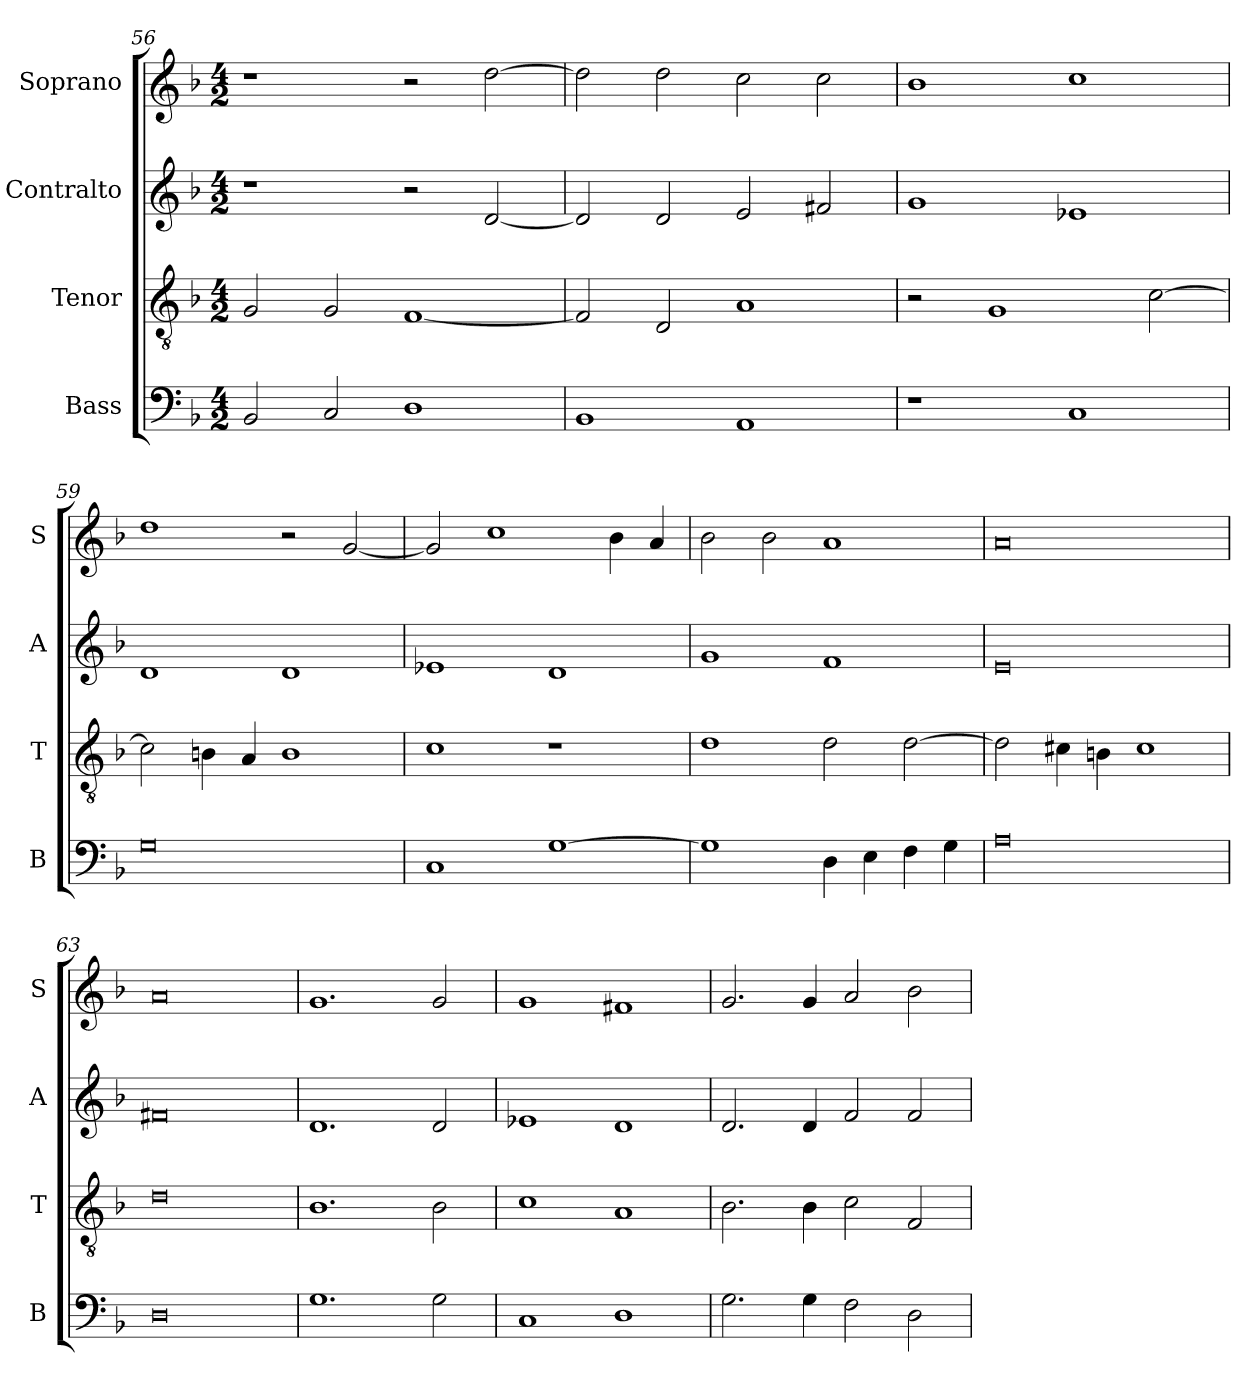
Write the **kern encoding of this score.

**kern	**kern	**kern	**kern
*part4	*part3	*part2	*part1
*staff4	*staff3	*staff2	*staff1
*I"Bass	*I"Tenor	*I"Contralto	*I"Soprano
*I'B	*I'T	*I'A	*I'S
*clefF4	*clefGv2	*clefG2	*clefG2
*k[b-]	*k[b-]	*k[b-]	*k[b-]
*G:dor	*G:dor	*G:dor	*G:dor
*M4/2	*M4/2	*M4/2	*M4/2
=56	=56	=56	=56
2BB-	2G	1r	1r
2C	2G	.	.
1D	[1F	2r	2r
.	.	[2d	[2dd
=57	=57	=57	=57
1BB-	2F]	2d]	2dd]
.	2D	2d	2dd
1AA	1A	2e	2cc
.	.	2f#X	2cc
=58	=58	=58	=58
1r	2r	1g	1b-
.	1G	.	.
1C	.	1e-X	1cc
.	[2c	.	.
=59	=59	=59	=59
0G	2c]	1d	1dd
.	4Bn	.	.
.	4A	.	.
.	1B	1d	2r
.	.	.	[2g
=60	=60	=60	=60
1C	1c	1e-X	2g]
.	.	.	1cc
[1G	1r	1d	.
.	.	.	4b-
.	.	.	4a
=61	=61	=61	=61
1G]	1d	1g	2b-
.	.	.	2b-
4D	2d	1f	1a
4E	.	.	.
4F	[2d	.	.
4G	.	.	.
=62	=62	=62	=62
0A	2d]	0e	0a
.	4c#X	.	.
.	4Bn	.	.
.	1c#	.	.
=63	=63	=63	=63
0D	0d	0f#X	0a
=64	=64	=64	=64
1.G	1.B-	1.d	1.g
2G	2B-	2d	2g
=65	=65	=65	=65
1C	1c	1e-X	1g
1D	1A	1d	1f#X
=66	=66	=66	=66
2.G	2.B-	2.d	2.g
4G	4B-	4d	4g
2F	2c	2f	2a
2D	2F	2f	2b-
=	=	=	=
*-	*-	*-	*-
